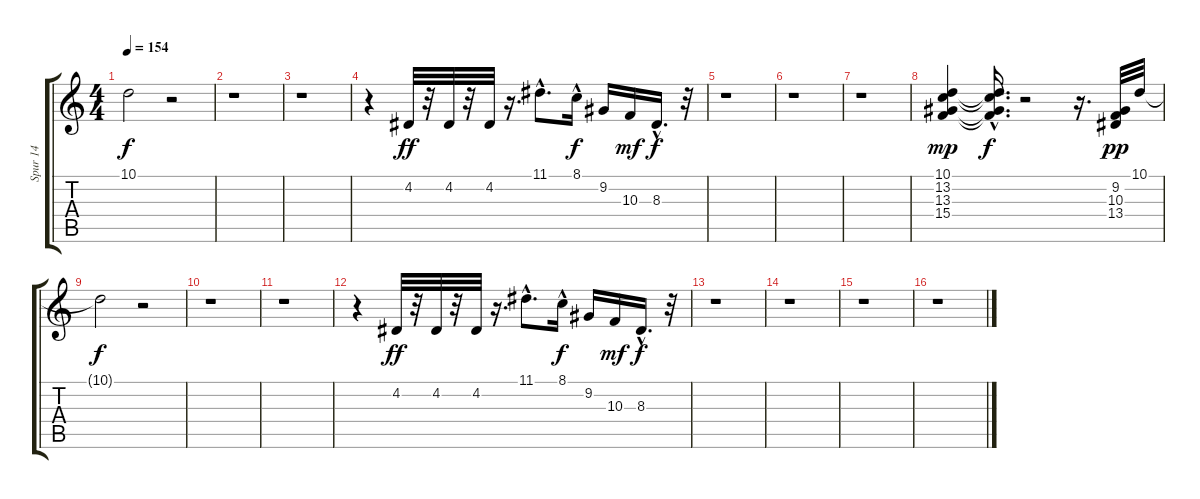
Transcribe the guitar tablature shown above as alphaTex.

\track ("Spur 14" "Spur 14") {instrument acousticgrandpiano}
\staff {score tabs}
\tuning (E4 B3 G3 D3 A2 E2) {hide}
\ts (4 4)
\tempo 154
\clef g2
\ks c
10.1{t}.2{dy f} r.2 |
r.1 |
r.1 |
r.4 4.2.32{dy ff} r.32 4.2.32 r.32 4.2.32 r.16{d} 11.1{hac}.8{d} 8.1{hac}.16{dy f} 9.2.16 10.3.16{dy mf} 8.3{hac}.16{d dy f} r.32 |
r.1 |
r.1 |
r.1 |
(10.1 13.2 13.3 15.4).4{dy mp} (10.1{hac t} 13.2{hac t} 13.3{hac t} 15.4{hac t}).16{d dy f} r.2 r.16{d} (9.2 10.3 13.4).32{dy pp} 10.1.32 |
10.1{t}.2{dy f} r.2 |
r.1 |
r.1 |
r.4 4.2.32{dy ff} r.32 4.2.32 r.32 4.2.32 r.16{d} 11.1{hac}.8{d} 8.1{hac}.16{dy f} 9.2.16 10.3.16{dy mf} 8.3{hac}.16{d dy f} r.32 |
r.1 |
r.1 |
r.1 |
r.1
